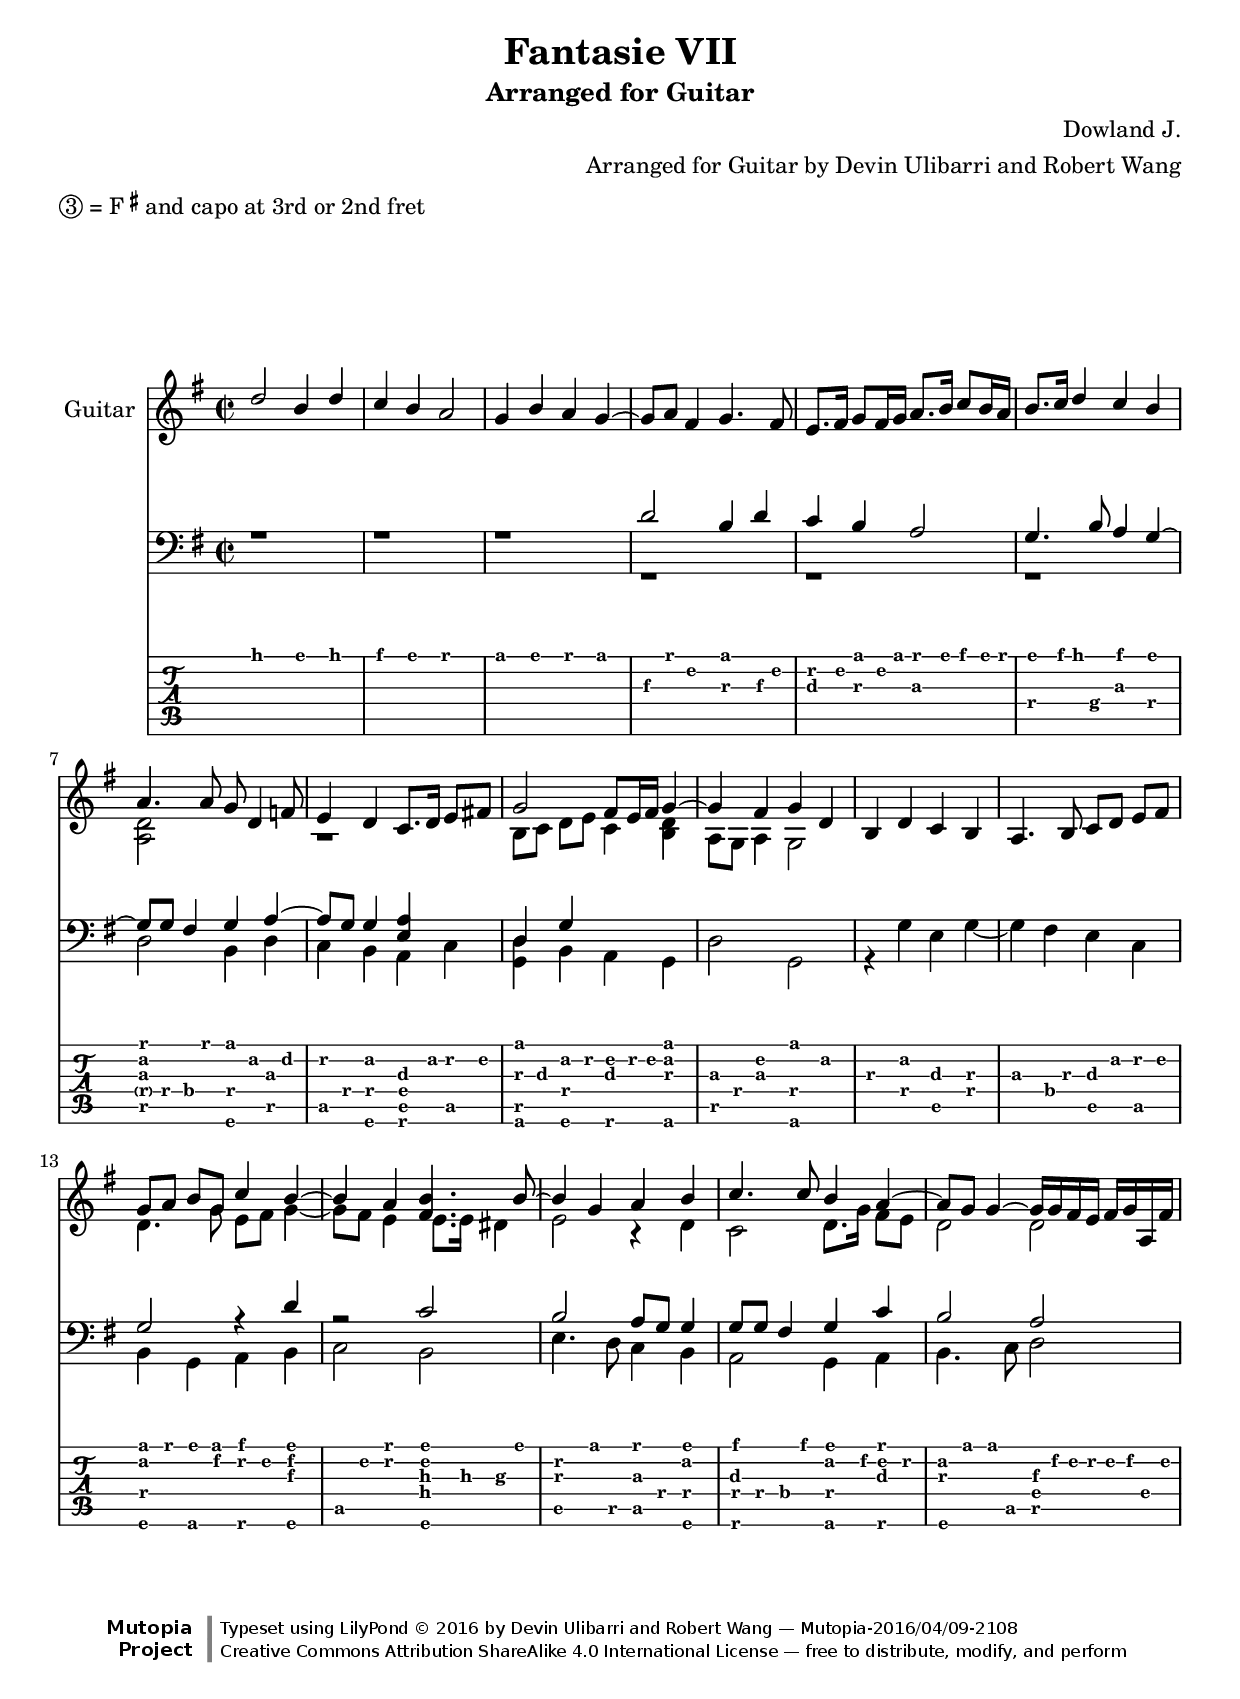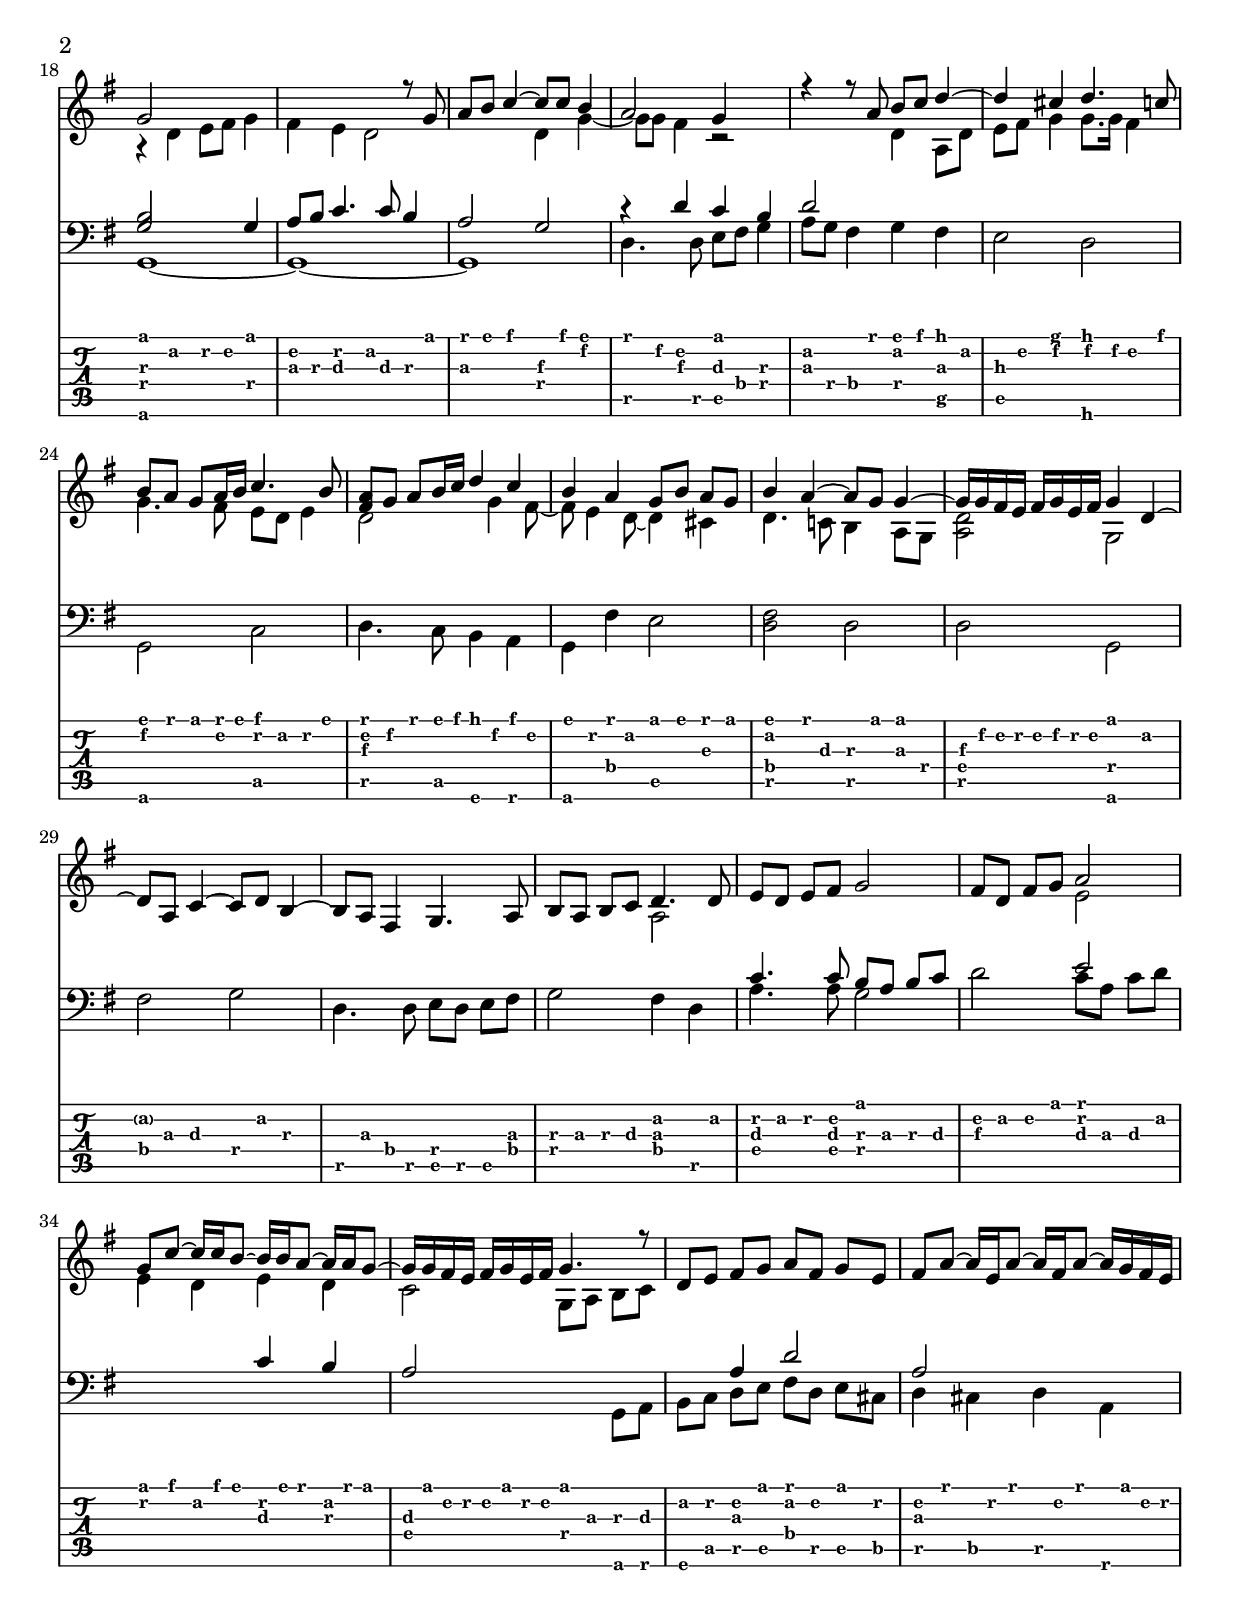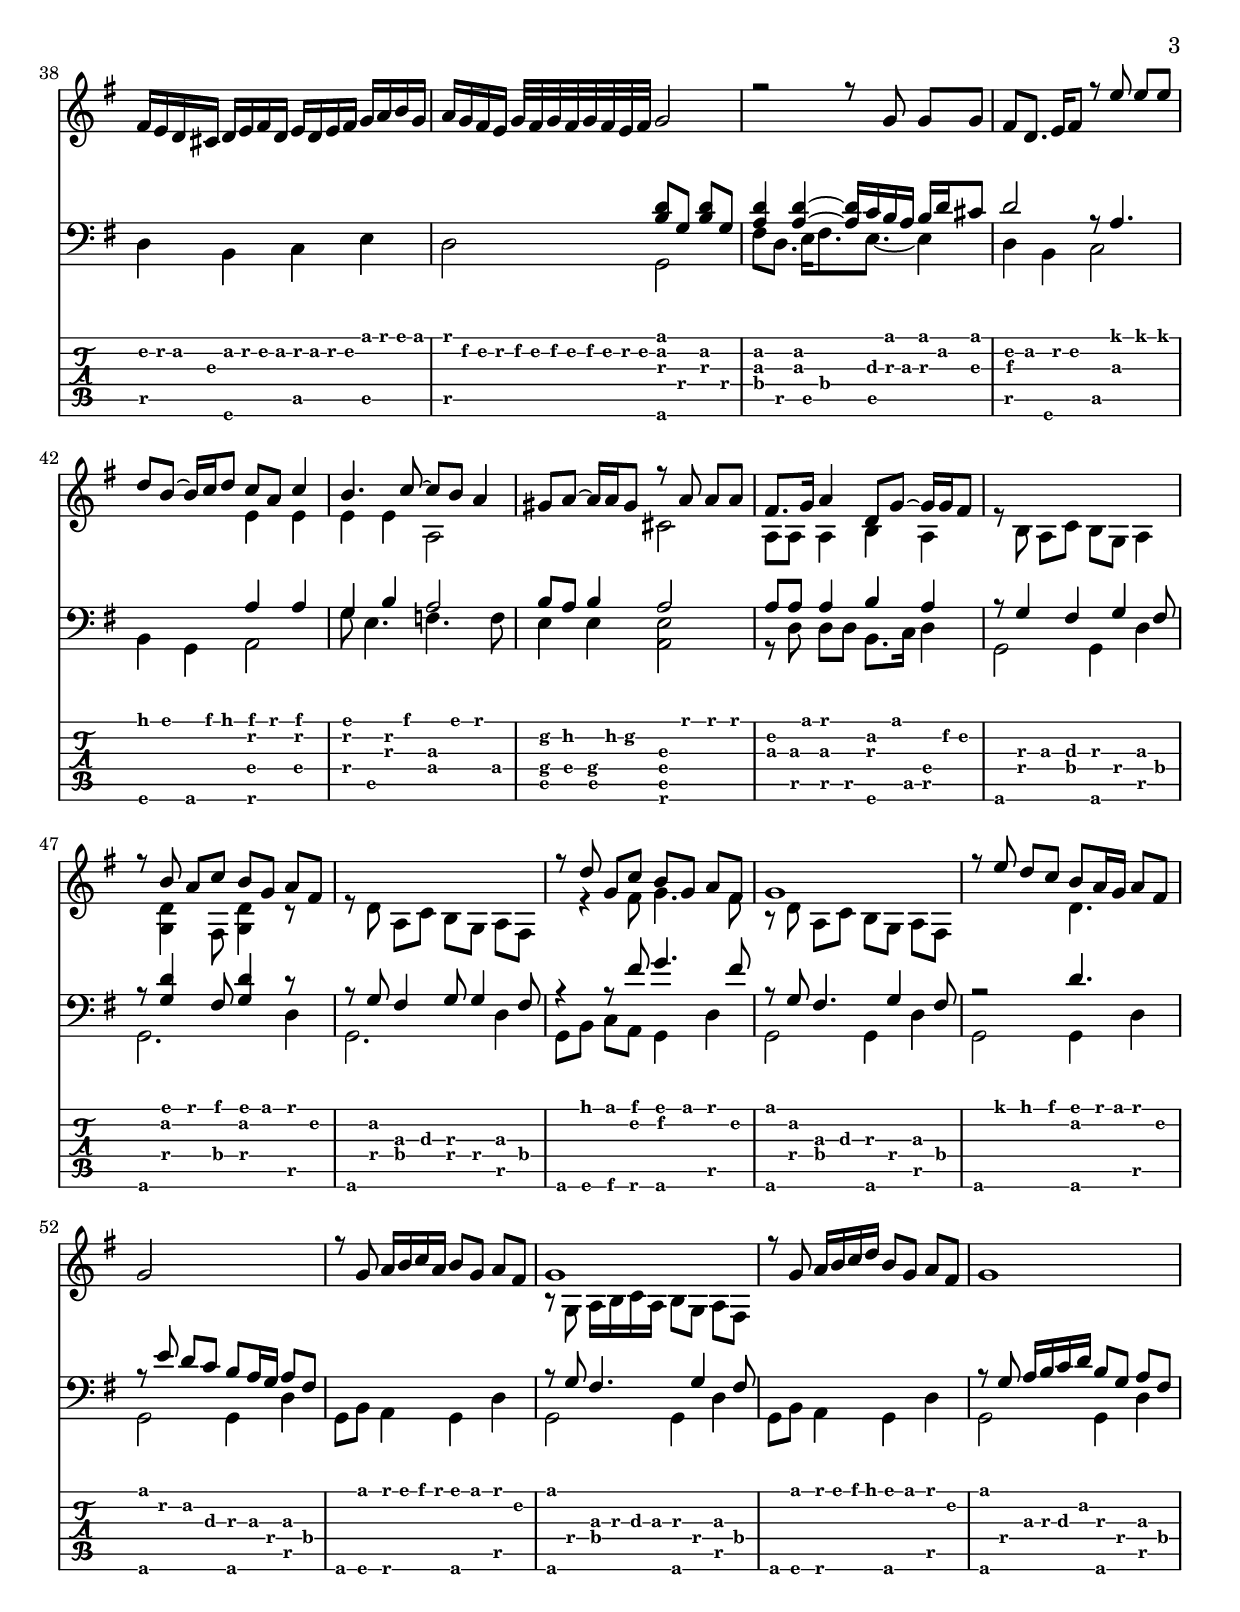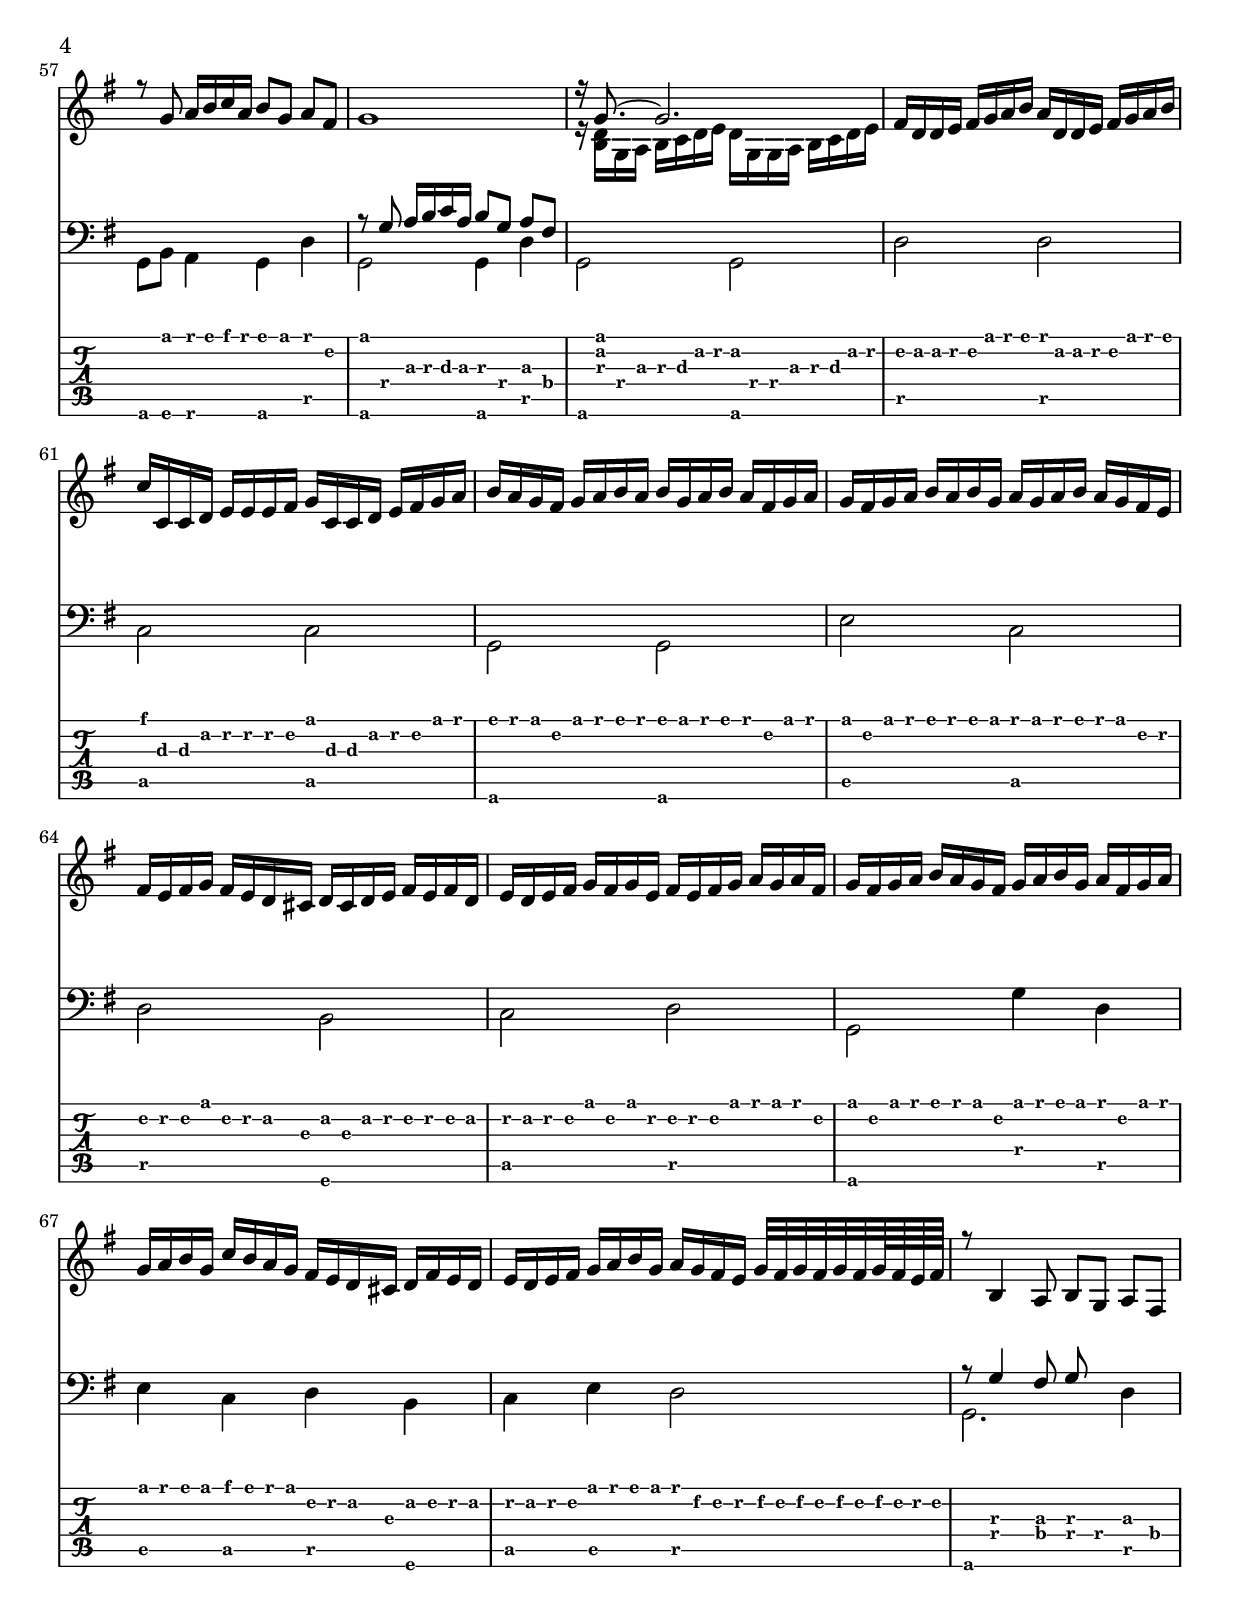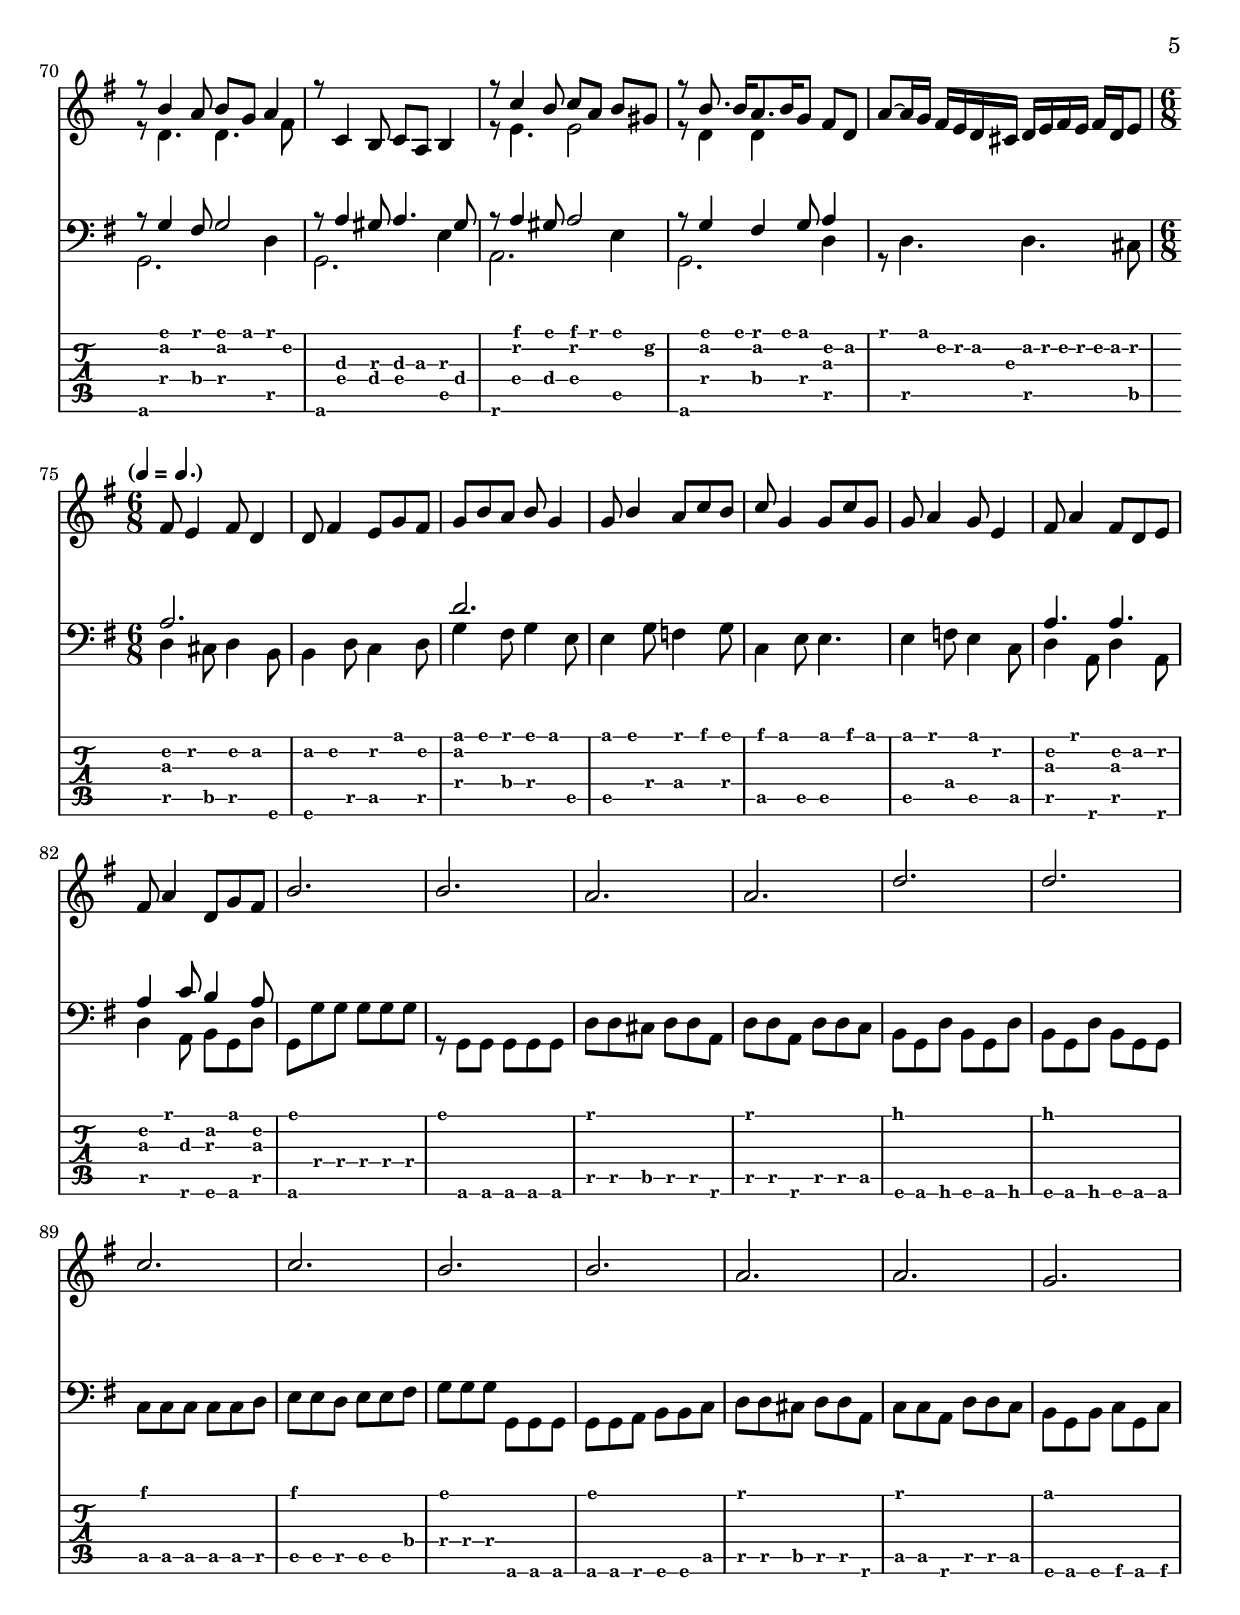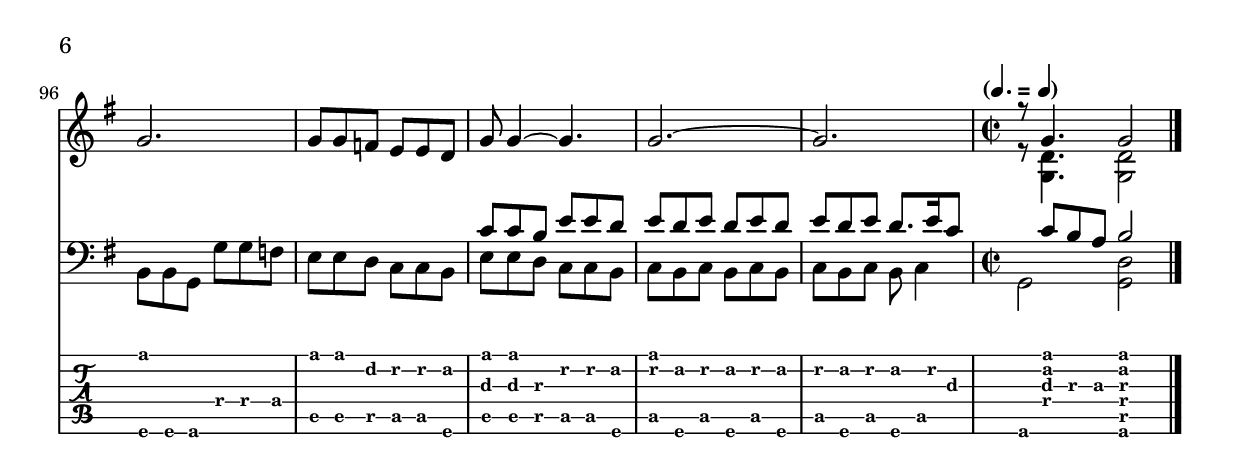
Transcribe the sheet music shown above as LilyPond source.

\version "2.18.2"

\header {
  title = "Fantasie VII"
  subtitle = "Arranged for Guitar"
  composer = "Dowland J."
  piece = \markup { \circle 3 = F\raise #1.25 \teeny \sharp and capo at 3rd or 2nd fret } % tune g down 1/2 step to f#, then capo at 3rd fret
  arranger = "Arranged for Guitar by Devin Ulibarri and Robert Wang"
  opus = ""
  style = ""
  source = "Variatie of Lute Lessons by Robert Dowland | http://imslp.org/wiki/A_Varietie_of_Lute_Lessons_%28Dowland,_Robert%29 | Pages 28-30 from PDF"
  date = ""
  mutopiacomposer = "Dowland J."
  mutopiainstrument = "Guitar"
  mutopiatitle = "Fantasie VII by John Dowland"
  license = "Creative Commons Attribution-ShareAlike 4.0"
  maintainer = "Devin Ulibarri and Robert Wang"
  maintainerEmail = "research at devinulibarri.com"

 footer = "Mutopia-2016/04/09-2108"
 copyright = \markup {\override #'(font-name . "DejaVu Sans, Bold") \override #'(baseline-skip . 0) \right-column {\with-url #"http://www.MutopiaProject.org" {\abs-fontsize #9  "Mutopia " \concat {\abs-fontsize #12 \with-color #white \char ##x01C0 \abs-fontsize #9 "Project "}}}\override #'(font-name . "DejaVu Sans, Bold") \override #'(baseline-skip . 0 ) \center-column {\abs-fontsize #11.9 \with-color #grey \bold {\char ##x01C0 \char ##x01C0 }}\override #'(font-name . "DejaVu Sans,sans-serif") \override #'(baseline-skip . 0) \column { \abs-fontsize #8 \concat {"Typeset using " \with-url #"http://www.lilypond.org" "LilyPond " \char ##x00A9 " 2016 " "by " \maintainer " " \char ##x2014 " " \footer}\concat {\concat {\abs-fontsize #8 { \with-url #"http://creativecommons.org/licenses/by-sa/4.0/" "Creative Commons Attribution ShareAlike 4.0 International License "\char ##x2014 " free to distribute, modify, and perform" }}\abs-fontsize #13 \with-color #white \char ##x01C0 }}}
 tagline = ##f
}

\paper {
  % add space between composer/opus markup and first staff
  markup-system-spacing #'padding = #3
  % add a little space between composer and opus
  markup-markup-spacing #'padding = #1.2
  top-margin = #8
  bottom-margin = #12
  system-system-spacing = #'((basic-distance . 0.1) (padding . 3))
  % annotate-spacing = ##t
}

mbreak = {} % { \break }
global = {
  \time 2/2
  \set Timing.beamExceptions = #'() % first turn beam exceptions off
  \set Timing.baseMoment = #(ly:make-moment 1/4)
  \set Timing.beatStructure = #'(1 1 1 1)
  \key g \major
}

%% C with slash -------------------------------
cWithSlash = \markup {
  \combine \roman C \translate #'(0.6 . -0.4) \draw-line #'(0 . 2.0)
}
%% Span -----------------------------------
%% Syntax: \bbarre #"text" { notes } - text = any number of box
bbarre =
#(define-music-function (barre location str music) (string? ly:music?)
   (let ((elts (extract-named-music music '(NoteEvent EventChord))))
     (if (pair? elts)
         (let ((first-element (first elts))
               (last-element (last elts)))
           (set! (ly:music-property first-element 'articulations)
                 (cons (make-music 'TextSpanEvent 'span-direction -1)
                       (ly:music-property first-element 'articulations)))
           (set! (ly:music-property last-element 'articulations)
                 (cons (make-music 'TextSpanEvent 'span-direction 1)
                       (ly:music-property last-element 'articulations))))))
   #{
       \once \override TextSpanner.font-size = #-2
       \once \override TextSpanner.font-shape = #'upright
       \once \override TextSpanner.staff-padding = #3
       \once \override TextSpanner.style = #'line
       \once \override TextSpanner.to-barline = ##f
       \once \override TextSpanner.bound-details =
            #`((left
                (text . ,#{ \markup { \draw-line #'( 0 . -.5) } #})
                (Y . 0)
                (padding . 0.25)
                (attach-dir . -2))
               (right
                (text . ,#{ \markup { \cWithSlash #str } #})
                (Y . 0)
                (padding . 0.25)
                (attach-dir . 2)))
%% uncomment this line for make full barred
      % \once \override TextSpanner.bound-details.left.text = \markup{"B" #str}
      $music
   #})

#(define RH rightHandFinger)

upperVoice = \relative c'' {
  \voiceOne
  \slurUp
  \tieUp 
  \stemUp
  \set stringNumberOrientations = #'(up)
  \set fingeringOrientations = #'(up)
  \override TextSpanner.bound-details.left.stencil-align-dir-y = #CENTER
  \override TextSpanner.dash-fraction = #0.3
  \override TextSpanner.dash-period = #1
  d2 b4 d | %measure 1
  c b a2 |
  g4 b a g~ | 
  g8 a fis4 g4. fis8 |
  e8. fis16 g8 fis16 g a8. b16 c8 b16 a | 
  b8. c16 d4 c4 b4 | %measure 6
  a4. a8 g d4 f8 | 
  e4 d c8. d16 e8 fis! |
  g2 fis8 e16 fis g4~ | 
  g4 fis g-\1 d | 
  b d c b | %measure 11
  a4. b8 c d e fis | 
  g a b g c4 b4~ |
  b a <b fis-\2>4. b8~ |
  b4 g a b | 
  c4. c8 b4 a~ | 
  a8 g g4~ g16 g-\2 fis e fis g-\2 a,-\4 fis' | %measure  17; I am keeping the a in top line to keep the rhythm easy to read
  g2 s2 | 
  s2 s4 r8 g8 | 
  a b c4~ c8 c8 b4 | 
  a2 g4 s4 | %measure 21
  r4 r8 a b c d4~ |  %measure 22
  d4 cis d4. c8 | 
  b a g a16 b c4. b8 | 
  <a fis>8 g-\2 a b16 c d4 c | 
  b a g8 b a g |  %measure 26
  b4 a~ a8 g g4~| 
  g16 g-\2 fis e fis g-\2 e fis g4 d~ | %measure 28; this is where the Faber version diverged by a half note's length
  d8 a c4~ c8 d b4~ | 
  b8 a fis4 g4. a8 | 
  b8 a b c d4. d8 |  %measure 31
  e8 d e fis g2 |  %measure 32
  fis8-\2 d fis g a2 |
  g8 c~ c16 c b8~  b16 b a8~ a16 a g8~ |
  g16 g fis e fis g e fis g4. r8 |
  d8 e fis g a8 fis g e | %measure 36
  fis8 a~ a16 e a8~ a16 fis a8~ a16 g fis e |  %measure 37
  fis16 e d cis d e fis d e d e fis g a b g | 
  a16 g-\2 fis e g32-\2 fis g-\2 fis g-\2 fis e fis g2 | %measure 39
  r2 r8 g g g |
  fis8 d8. e16 fis8 r e' e e |  %measure 41
  d8 b~ b16 c d8 c a c4 | %measure 42
  b4. c8~ c b a4 |
  gis8-\2 a-\2~ a16 a-\2 gis8-\2 r8 a a a | %measure 44
  fis8. g16 a4 d,8 g8~ g16 g-\2 fis8 | 
  s1 | %measure 46
  r8 b a c b g a fis |
  s1 |
  r8 d'8 g,-\1 c b g a8 fis |
  g1 |
  r8 e'8-\1 d-\1 c b a16 g a8 fis | %measure 51
  g2 s2 |
  r8 g a16 b c a b8 g a fis |
  g1 | 
  r8 g a16 b c d b8 g a fis | %measure 55
  g1 | 
  r8 g a16 b c a b8 g a fis | %Original Tab: r8 g a16 b c b b8 g a fis |
  g1 | 
  r16 <g>8.~ g2. | %measure 59
  fis16 d d e fis g a b a d, d e fis g a b |
  c c, c d e e e fis g c, c d e fis g a | %measure 61
  b a g fis g a b a b g a b a fis g a |
  g fis g a b a b g a g a b a g fis e |
  fis e fis g fis e d cis d cis d e fis e fis d | %measure 64
  e d e fis g fis g e fis e fis g a g a fis |
  g fis g a b a g fis g a b g a fis g a | %measure 66
  g a b g c b a g fis e d cis d fis e d |
  e d e fis g a b g a g-\2 fis e g32-\2 fis g-\2 fis g-\2 fis g64-\2 fis e fis |
  r8 b,4 a8 b g a8 fis8 | %measure 69
  r8 b'4 a8 b g a4 |
  r8 c,4 b8 c a-\3 b4 |
  r8 c'4 b8 c a b gis-\2 |
  r8 b8. b16 a8. b16 g8 fis d | %measure 73
  a'8~ a16 g fis e d cis d e fis e fis d e8 |
  \time 6/8
  \tempo \markup {
    \concat {
      (
      \smaller \general-align #Y #DOWN \note #"4" #1
      " = "
      \smaller \general-align #Y #DOWN \note #"4." #1
      )
    }
  }
  fis8 e4 fis8 d4 |  %measure 75; start 6/8 time
  d8 fis4 e8 g fis | %measure 76
  g b a b g4 |
  g8 b4 a8 c b |
  c8 g4 g8 c g | 
  g8 a4 g8 e4 |
  fis8 a4 fis8 d e | 
  fis8 a4 d,8 g fis | %measure 82
  b2. |
  b2. |
  a2. | 
  a2. |
  d2. |
  d2. |
  c2. |
  c2. | %measure 90
  b2. | 
  b2. |
  a2. | 
  a2. | %measure 94
  g2. | 
  g2. |
  g8 g f e e d | 
  g8 g4~ g4. |
  g2.~ |
  
  \tempo \markup {
  }
  g2. | %measure 100
   \time 2/2
  \tempo \markup {
    \concat {
      (
      \smaller \general-align #Y #DOWN \note #"4." #1
      " = "
      \smaller \general-align #Y #DOWN \note #"4" #1
      )
    }
  }
  r8 <g>4. <g>2 \bar "|."
}


lowerVoice = \relative c {
  \voiceFour
  \slurDown
  \stemDown
  \tieDown
  \set stringNumberOrientations = #'(down)
  \set fingeringOrientations = #'(down)
  \override TextSpanner.bound-details.left.stencil-align-dir-y = #CENTER
  \override TextSpanner.dash-fraction = #0.3
  \override TextSpanner.dash-period = #1
  s1 |
  s1 |
  s1 |
  r1 |
  r1 |
  r1 | %measure 6
  d2 b4 d | %measure 7
  c4 b a c |
  <g d'>4 b a g |
  d'2 g, |
  r4 g' e g~ | %measure 11
  g4 fis e c |
  b4 g a b |
  c2 b |
  e4. d8 c4 b |
  a2 g4 a |
  b4. c8 d2 | %measure 17
  g,1~ | %measure 18
  g1~ |
  g1 |
  d'4. d8 e8 fis g4 |
  a8 g fis4 g fis-\5 | %measure 22
  e2 d2-\6 |
  g,2 c2 |
  d4. c8 b4 a |
  g4 fis' e2 | %measure 26
  <d fis>2 d |
  d2 g,2 | %measure 28
  fis'2 g |
  d4. d8 e d e fis |
  g2 fis4 d | %measure 31
  a'4.-\4 a8-\4 g2 |
  d'2-\3 c8 a c d |
  s1 |
  s2. g,,8 a |
  b8 c d e fis d e cis | %measure 36
  d4 cis d a |
  d4 b c e |
  d2 g, |
  fis'8 d8. e16 fis8. e8.~ e4 | %measure 40
  d4 b c2 |
  b4 g a2 |
  g'8 e4. f4. f8 | %measure 43
  e4 e <a, e'>2 | %measure 44
  r8 d d d b8. c16 d4 |
  g,2 g4 d'4 |
  g,2. d'4 | %measure 47
  g,2. d'4 | 
  g,8 b c-\6 a g4 d' |
  g,2 g4 d' |
  g,2 g4 d' |
  g,2 g4 d' | %measure 52
  g,8 b a4 g d' | 
  g,2 g4 d' |
  g,8 b a4 g d' | 
  g,2 g4 d' |
  g,8 b a4 g d' | %measure 57
  g,2 g4 d' |
  g,2 g2 | %measure 59, where the 32nd notes begin
  d'2 d |
  c2 c | %measure 61
  g2 g |
  e'2 c |
  d2 b | %measure 64
  c2 d |
  g,2 g'4 d | %measure 66
  e4 c d b |
  c4 e d2 | %Hard to read lute tab, I think this last one is rest; Chose half note length
  g,2. d'4 | %measure 69
  g,2. d'4 |
  g,2. e'4 |
  a,2. e'4 |
  g,2. d'4 | %measure 73
  r8 d4. d4. cis8 | %...or a rest could be notated; r8 d4. d4. cis8; NOTE: If you look at lute tab closely, this d in bass seems to be between the top voice's 'a' and 'g' thus making me suspect this rhythm to be correct.
  d4 cis8 d4 b8 | %measure 75, where the 6/8 begins
  b4 d8 c4 d8 | %measure 76
  g4 fis8 g4 e8 |
  e4 g8 f4 g8 |
  c,4 e8 e4. |
  e4 f8 e4 c8 |
  d4 a8 d4 a8 |
  d4 a8 b g d' |  %measure 82
  g,8 g' g g g g |
  r8 g, g g g g |
  d'8 d cis d d a |
  d8 d a d d c |
  b8 g d'-\6 b g d'-\6 |
  b8 g d'-\6 b g g | %measure 88
  c8 c c c c d |
  e8 e d e e fis |
  g8 g g g, g g |
  g8 g a b b c |
  d8 d cis d d a |
  c8 c a d d c | %measure 94
  b8 g b c-\6 g c-\6 |
  b8 b g g' g f |
  e8 e d c c b |
  e8 e d c c b |
  c8 b c b c b |
  c8 b c b c4 | %measure 100
  g2 <d' g,>2 |
}

upperMiddleVoice = \relative c' {
  \voiceTwo
  \set stringNumberOrientations = #'(down)
  \set fingeringOrientations = #'(down)
  \override TextSpanner.bound-details.left.stencil-align-dir-y = #CENTER
  \override TextSpanner.font-size = #-5
  \override TextSpanner.dash-fraction = #0.3
  \override TextSpanner.dash-period = #1
  s1 | 
  s1 |
  s1 | 
  s1 |
  s1 |
  s1 | %measure 6; imitation begins
  <d a>2 s2 |
  r1 |
  b8 c d e c4 <d b> |
  a8 g a4 g2 |
  s1 | %measure 11
  s1 |
  d'4. g8-\2 e fis g4-\2~ |
  g8 fis e4 e8.-\3 e16-\3 dis4-\3 | %original tab from R. Dowland has a 'c' note on 4th string, but I cannot imagine this to be correct.
  e2 r4 d4 |
  c2 d8. g16-\2 fis8 e |
  d2 d2-\3 | %measure 17
  r4 d e8 fis g4 |
  fis4 e d2 |
  s2 d4-\3 g-\2~ |
  g8 g-\2 fis4 r2 | %measure 21
  s2 d4 a8 d | %measure 22
  e8-\3 fis g4-\2 g8.-\2 g16-\2 fis4 |
  g4.-\2 fis8 e d e4 |
  d2-\3 s8 g4-\2 fis8~ |
  fis8 e4 d8~ d4 cis | %measure 26
  d4. c!8 b4 a8 g |
  <a-\4 d-\3>2-\3 g2 |
  s1 | %measure 29; The Faber diverges here
  s1 | 
  s2 a2 | %measure 31
  s1 |
  s2 e'2 |
  e4 d <e>4 <d>4 |
  <c>2 g8 a b c | 
  s1 | % measure 36
  s1 |
  s1 |
  s1 |  % measure 39
  s1 | % measure 40; this measure needs fixed
  s1 |
  s2 <e>4 <e> | % measure 42
  e4 <e> a,2 |
  s2 <cis>2 |
  a8 a a4 b4 a-\4 |
  r8 <b>8 a <c> b8 g a4 | % measure 46
  s8 <d g,>4 fis,8 <d' g,>4 r8 s8 |
  r8 <d>8 a <c> b g <a> fis |
  s8 r4 fis'8 g4.-\2 fis8 |
  r8 <d>8 <a> c b8 g a fis|
  s2 d'4. s8 | % measure 51
  s1 |
  s1 | 
  r8 g, <a>16 b c a b8 g a fis |
  s2 s2 | % measure 55
  s1 |
  s1 |
  s1 |
  r16 <b d> g a b c d e d g, g a b c d e | % measure 59
  s1 | 
  s1 | % measure 61
  s1 |
  s1 |
  s1 | % measure 64
  s1 | 
  s1 | % measure 66
  s1 |
  s1 |
  s1 | % measure 69
  r8 <d>4. <d>4. fis8 | % MY_NOTES: r8 g,~ g fis r8 d'4. |
  s1 |
  r8 <e>4. <e>2 |
  r8 <d>4 <d> s4. | % measure 73
  s1 |
  s2. | % measure 75
  s2. | % measure 76
  s2. |
  s2. |
  s2. |
  s2. |
  s2. |
  s2. | % measure 82
  s2. |
  s2. |
  s2. |
  s2. |
  s2. |
  s2. |
  s2. |
  s2. |
  s2. |
  s2. |
  s2. |
  s2. |
  s2. |
  s2. |
  s2. |
  s2. |
  s2. |
  s2. | %measure 100
  r8 <d g,>4. <d g,>2 |
}

lowerMiddleVoice = \relative c' {
  \voiceThree
  \set stringNumberOrientations = #'(up)
  \set fingeringOrientations = #'(up)
  \override TextSpanner.bound-details.left.stencil-align-dir-y = #CENTER
  \override TextSpanner.font-size = #-5
  \override TextSpanner.dash-fraction = #0.3
  \override TextSpanner.dash-period = #1
  r1 | 
  r1 |
  r1 | 
  d2-\3 b4 d-\3 |
  c b a2 |
  g4. b8-\4 a4 g~ | %measure 6; imitation begins
  g8 g fis4 g4 a~ |
  a8 g g4 <a-\4 e> s4 |
  d,4 g s2 |
  s1 |
  s1 | %measure 11
  s1 |
  g2 r4 d'4-\3 |
  r2 c2-\4 | %original tab from R. Dowland has a 'c' note on 4th string, but I cannot imagine this to be correct.
  b2 a8 g g4 |
  g8 g fis4 g4 c4 |
  b2 a2-\4 | %measure 17
  <b g>2 s4 g4 |
  a8 b c4. c8 b4 |
  a2 g |
  r4 <d'-\3>4 c4 b4 | %measure 21
  d2 s2 | %measure 22
  s1 |
  s1 |
  s1 |
  s1 | %measure 26
  s1 |
  s1 |
  s1 | %measure 29; The Faber diverges here
  s1 | 
  s1 | %measure 31
  c4. c8 b8 a b c |
  s2 e2 |
  s2 c4 <b>4 |
  <a-\4>2 s2 | 
  s4 a4 d2 | % measure 36
  a2 s2 |
  s1 |
  s2 <d b>8 g, <d' b> g, |  % measure 39
  <d' a>4 \tieUp <d a>4~ <d a>16 \tieDown c b a b d cis8 | % measure 40; this measure needs fixed
  d2-\3 r8 a4. |
  s2 <a-\4>4 <a-\4> | % measure 42
  g4 <b> a2 |
  b8-\4 a-\4 b4-\4 <a-\4>2 |
  a8 a a4 b4 a-\4 |
  r8 <g>4 <fis> %{ \parenthesize %} g fis8 | % measure 46; it is not really feasible to play the two g notes, but the counterpoint is there
  r8 <d' g,>4 fis,8 <d' g,>4 r8 s8 |
  r8 <g,>8 <fis>4 <g>8 g4 fis8 |
  r4 r8 fis'8 g4.-\2 fis8 |
  r8 <g,>8 <fis>4. g4 fis8 |
  r2 d'4. s8 | % measure 51
  r8 e d c b a16 g a8 fis |
  s1 | 
  r8 <g>8 <fis>4. g4 fis8 |
  s2 s2 | % measure 55
  r8 g a16 b c d b8 g a fis |
  s1 |
  r8 g a16 b c a b8 g a fis |
  s1 | % measure 59
  s1 | 
  s1 | % measure 61
  s1 |
  s1 |
  s1 | % measure 64
  s1 | 
  s1 | % measure 66
  s1 |
  s1 |
  r8 g4 fis8 g8 s4. | % measure 69
  r8 <g>4 fis8 <g>2 | % MY_NOTES: r8 g,~ g fis r8 d'4. |
  r8 a4-\4 gis8 a4.-\4 gis8 |
  r8 <a-\4>4 gis8 <a-\4>2 |
  r8 <g>4 <fis> g8 a4 | % measure 73
  s1 |
  a2. | % measure 75
  s2. | % measure 76
  d2. |
  s2. |
  s2. |
  s2. |
  a4. a4. |
  a4 c8 b4 a8 | % measure 82
  s2. |
  s2. |
  s2. |
  s2. |
  s2. |
  s2. |
  s2. |
  s2. |
  s2. |
  s2. |
  s2. |
  s2. |
  s2. |
  s2. |
  s2. |
  c8 c b e e d |
  e8 d e d e d |
  e8 d e d8. e16 c8 |
  s8 c b a b2
}

\score {

  <<
    \new Staff = "Guitar" \with {
      midiInstrument = #"acoustic guitar (nylon)"
      instrumentName = #"Guitar"     
      \override StringNumber #'stencil = ##f
    } <<
      \global
      \clef "treble"

      \context Voice = "upperVoice" \upperVoice
      \context Voice = "UpperMiddleVoice" \upperMiddleVoice
    
      
      
    >>
%%{
    % tabs are not completely developed
    
    \new Staff = "Guitar Bass" \with {
      midiInstrument = #"acoustic guitar (nylon)"
      \override StringNumber #'stencil = ##f
    }
      <<
      \global
      \clef "bass"
      
      \context Voice = "lowerMiddleVoice" \lowerMiddleVoice
      \context Voice = "lowerVoice" \lowerVoice
      
      >>
    
    \new TabStaff = "Guitar tabs" \with {
      tablatureFormat = #fret-letter-tablature-format
      stringTunings = \stringTuning <g, c f a d' g'>
     % additionalBassStrings = \stringTuning <c, d, e, fis, g,>
      fretLabels = #'("a" "b" "r" "d" "e" "f" "g" "h" "i" "k")
    } <<
      \clef "tab"
      \global
      \context TabVoice = "upperVoice" \upperVoice
      \context TabVoice = "upperMiddleVoice" \upperMiddleVoice
      \context TabVoice = "lowerMiddleVoice" \lowerMiddleVoice
      \context TabVoice = "lowerVoice" \lowerVoice
    >>
%}
  >>
  \layout {
      \context {
      \Score
    }
  }
  \midi {
    \context { \TabStaff \remove "Staff_performer" }
    \tempo 4 = 74
  }
}
